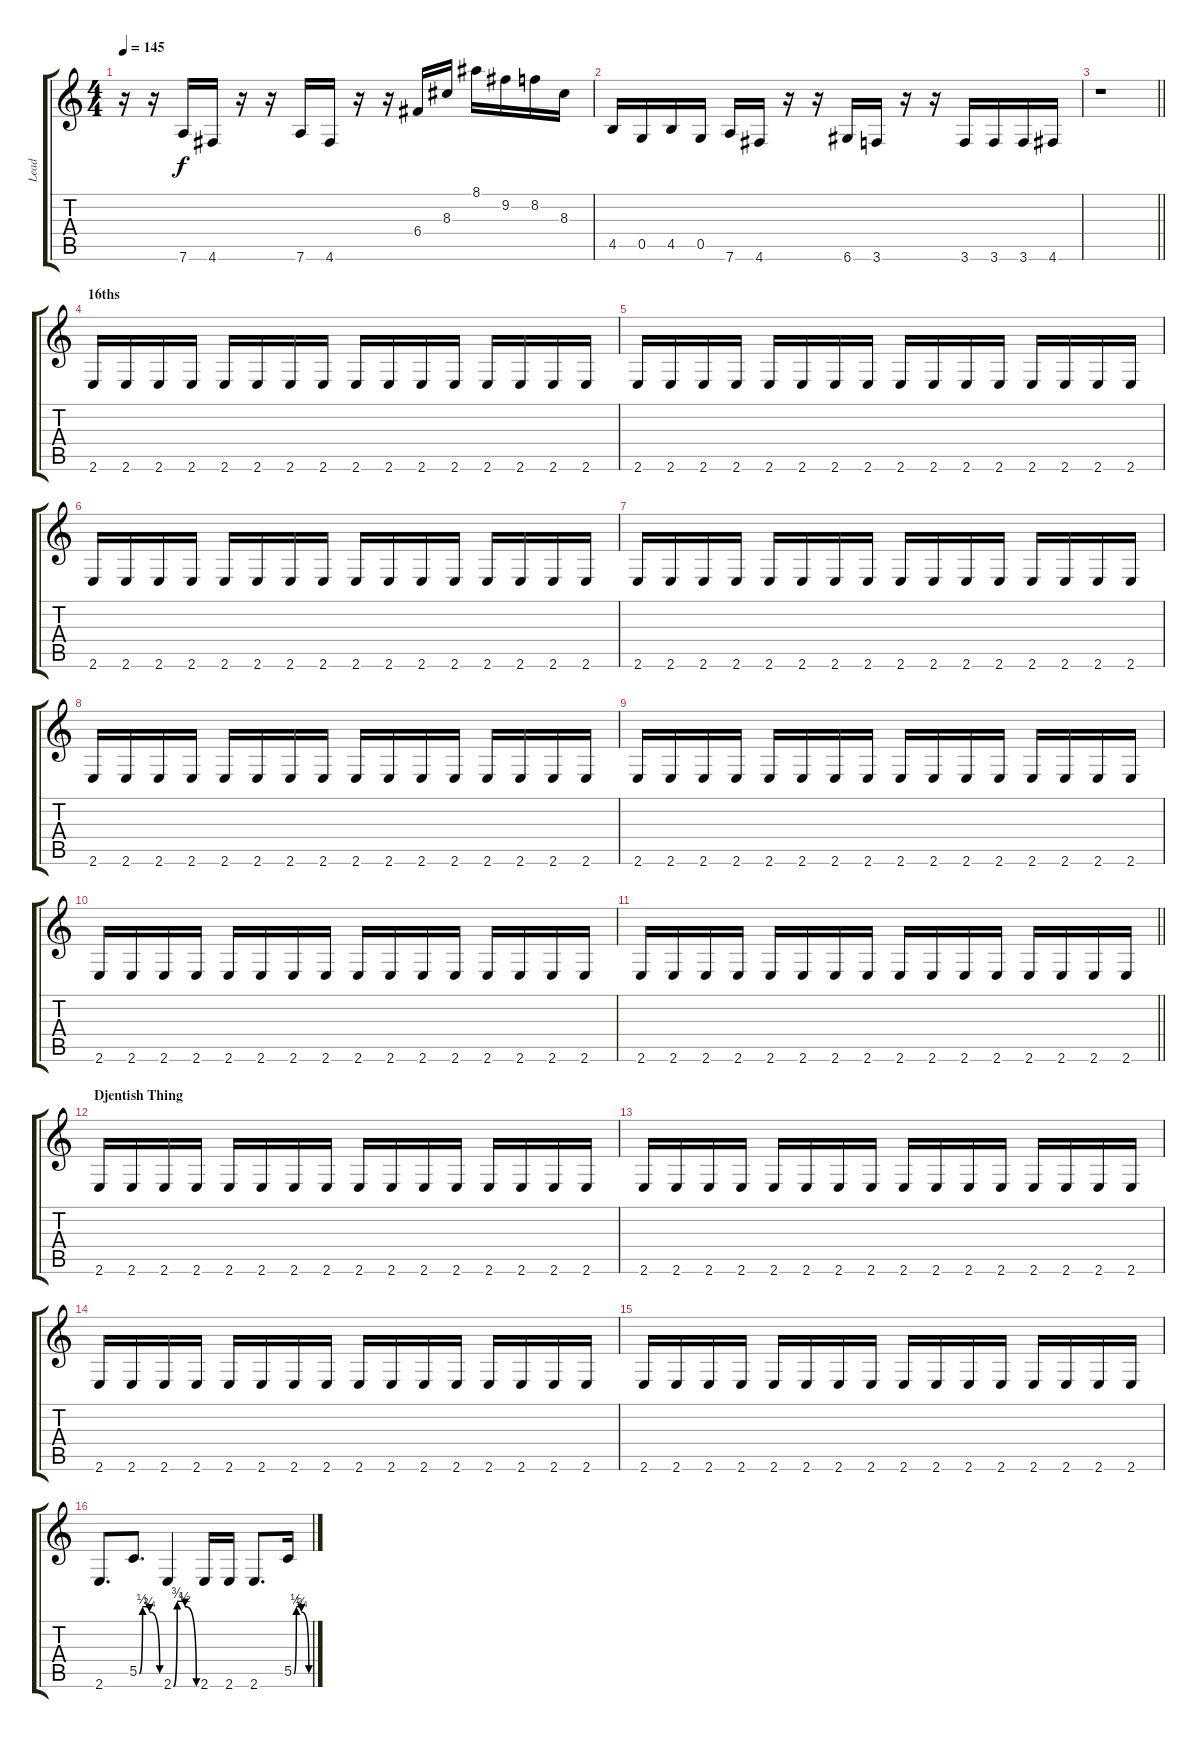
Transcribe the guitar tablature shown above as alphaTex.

\track ("Lead" "Lead") {instrument distortionguitar}
\staff {score tabs}
\tuning (D4 A3 F3 C3 G2 D2) {hide}
\ts (4 4)
\tempo 145
\clef g2
\ks c
r.16{dy f} r.16 7.6.16 4.6.16 r.16 r.16 7.6.16 4.6.16 r.16 r.16 6.4.16 8.3.16 8.1.16 9.2.16 8.2.16 8.3.16 |
4.5.16 0.5.16 4.5.16 0.5.16 7.6.16 4.6.16 r.16 r.16 6.6.16 3.6.16 r.16 r.16 3.6.16 3.6.16 3.6.16 4.6.16 |
\barLineRight lightlight
r.1 |
\section ("" "16ths")
2.6.16 2.6.16 2.6.16 2.6.16 2.6.16 2.6.16 2.6.16 2.6.16 2.6.16 2.6.16 2.6.16 2.6.16 2.6.16 2.6.16 2.6.16 2.6.16 |
2.6.16 2.6.16 2.6.16 2.6.16 2.6.16 2.6.16 2.6.16 2.6.16 2.6.16 2.6.16 2.6.16 2.6.16 2.6.16 2.6.16 2.6.16 2.6.16 |
2.6.16 2.6.16 2.6.16 2.6.16 2.6.16 2.6.16 2.6.16 2.6.16 2.6.16 2.6.16 2.6.16 2.6.16 2.6.16 2.6.16 2.6.16 2.6.16 |
2.6.16 2.6.16 2.6.16 2.6.16 2.6.16 2.6.16 2.6.16 2.6.16 2.6.16 2.6.16 2.6.16 2.6.16 2.6.16 2.6.16 2.6.16 2.6.16 |
2.6.16 2.6.16 2.6.16 2.6.16 2.6.16 2.6.16 2.6.16 2.6.16 2.6.16 2.6.16 2.6.16 2.6.16 2.6.16 2.6.16 2.6.16 2.6.16 |
2.6.16 2.6.16 2.6.16 2.6.16 2.6.16 2.6.16 2.6.16 2.6.16 2.6.16 2.6.16 2.6.16 2.6.16 2.6.16 2.6.16 2.6.16 2.6.16 |
2.6.16 2.6.16 2.6.16 2.6.16 2.6.16 2.6.16 2.6.16 2.6.16 2.6.16 2.6.16 2.6.16 2.6.16 2.6.16 2.6.16 2.6.16 2.6.16 |
\barLineRight lightlight
2.6.16 2.6.16 2.6.16 2.6.16 2.6.16 2.6.16 2.6.16 2.6.16 2.6.16 2.6.16 2.6.16 2.6.16 2.6.16 2.6.16 2.6.16 2.6.16 |
\section ("" "Djentish Thing")
2.6.16 2.6.16 2.6.16 2.6.16 2.6.16 2.6.16 2.6.16 2.6.16 2.6.16 2.6.16 2.6.16 2.6.16 2.6.16 2.6.16 2.6.16 2.6.16 |
2.6.16 2.6.16 2.6.16 2.6.16 2.6.16 2.6.16 2.6.16 2.6.16 2.6.16 2.6.16 2.6.16 2.6.16 2.6.16 2.6.16 2.6.16 2.6.16 |
2.6.16 2.6.16 2.6.16 2.6.16 2.6.16 2.6.16 2.6.16 2.6.16 2.6.16 2.6.16 2.6.16 2.6.16 2.6.16 2.6.16 2.6.16 2.6.16 |
2.6.16 2.6.16 2.6.16 2.6.16 2.6.16 2.6.16 2.6.16 2.6.16 2.6.16 2.6.16 2.6.16 2.6.16 2.6.16 2.6.16 2.6.16 2.6.16 |
2.6.8{d} 5.5{be (custom 0 0 10 2 20 2 30 1 60 0)}.8{d} 2.6{be (custom 0 0 10 3 20 3 30 2 60 0)}.4 2.6.16 2.6.16 2.6.8{d} 5.5{be (custom 0 0 10 2 20 2 30 1 60 0)}.16
